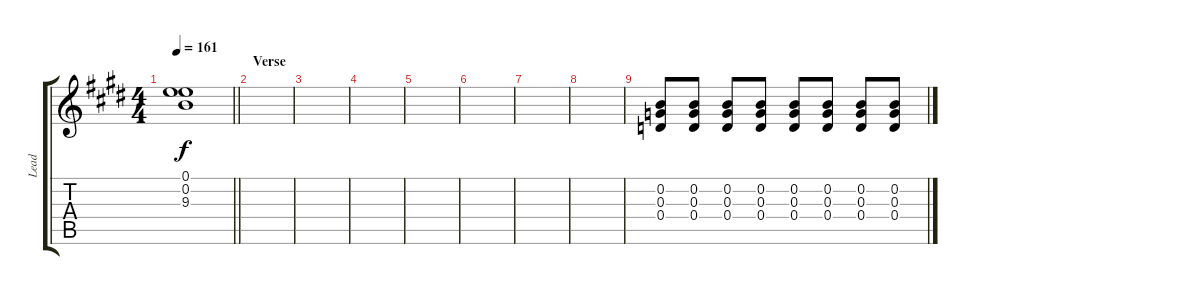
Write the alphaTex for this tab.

\track ("Lead" "Lead") {instrument distortionguitar}
\staff {score tabs}
\tuning (E4 B3 G3 D3 A2 E2) {hide}
\ts (4 4)
\tempo 161
\clef g2
\barLineRight lightlight
\ks e
(0.1{t} 0.2{t} 9.3{t}).1{dy f} |
\section ("" "Verse")
|
|
|
|
|
|
|
(0.2 0.3 0.4).8 (0.2 0.3 0.4).8 (0.2 0.3 0.4).8 (0.2 0.3 0.4).8 (0.2 0.3 0.4).8 (0.2 0.3 0.4).8 (0.2 0.3 0.4).8 (0.2 0.3 0.4).8
